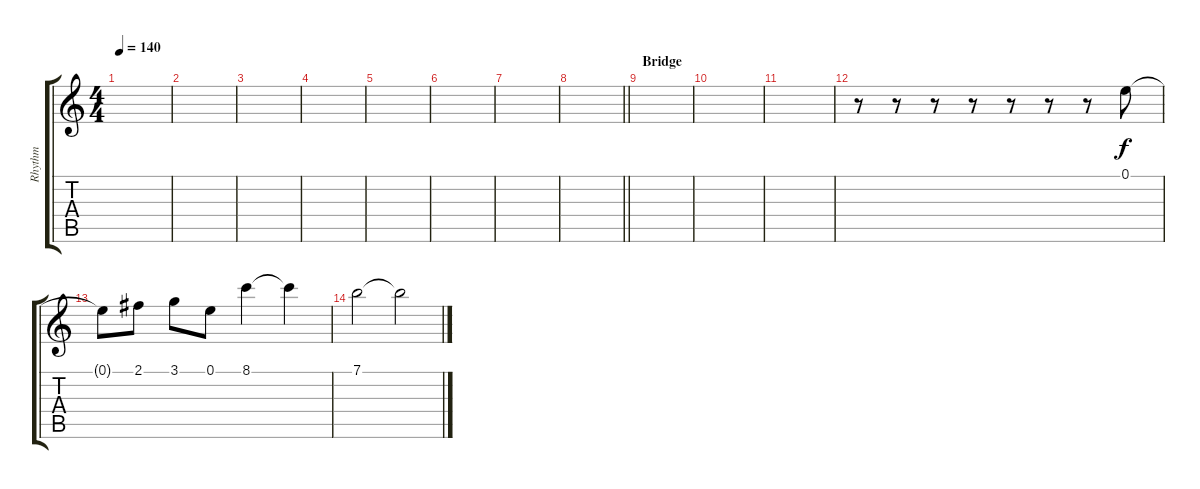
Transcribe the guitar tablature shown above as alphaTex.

\track ("Rhythm" "Rhythm") {instrument distortionguitar}
\staff {score tabs}
\tuning (E4 B3 G3 D3 A2 E2) {hide}
\ts (4 4)
\tempo 140
\clef g2
\ks c
|
|
|
|
|
|
|
\barLineRight lightlight
|
\section ("" "Bridge")
|
|
|
r.8 r.8 r.8 r.8 r.8 r.8 r.8 0.1.8{instrument electricguitarjazz} |
0.1{t}.8 2.1.8 3.1.8 0.1.8 8.1.4 8.1{t}.4 |
7.1.2 7.1{t}.2
